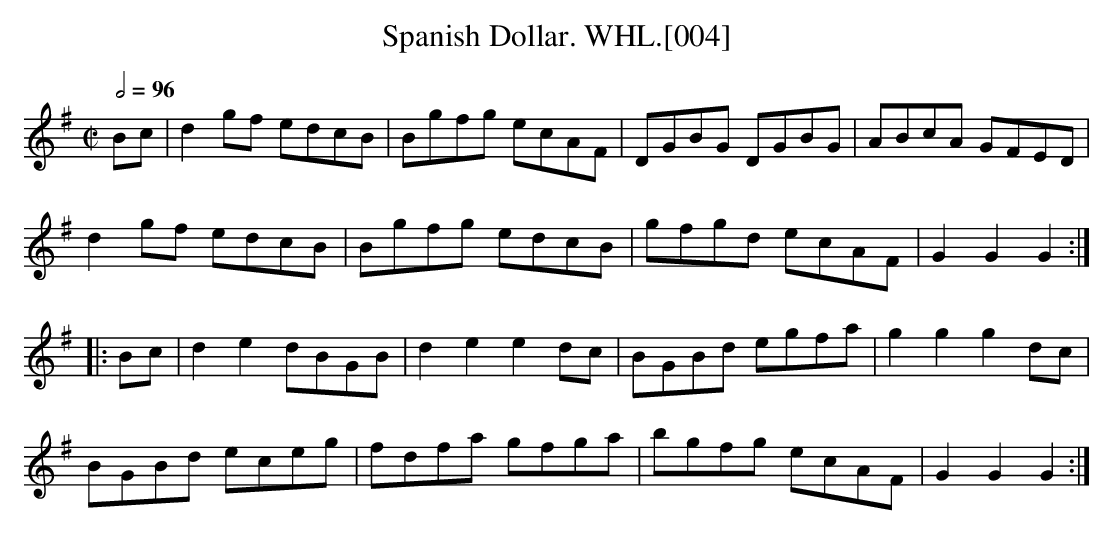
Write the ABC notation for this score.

X:1
T:Spanish Dollar. WHL.[004]
M:C|
L:1/8
Q:2/4=96
K:G
Bc | d2gf edcB | Bgfg ecAF | DGBG DGBG | ABcA GFED |
d2gf edcB | Bgfg edcB | gfgd ecAF | G2G2G2:|
|: Bc | d2e2 dBGB | d2e2e2 dc | BGBd egfa | g2g2g2 dc |
BGBd eceg | fdfa gfga | bgfg ecAF | G2G2G2:|
